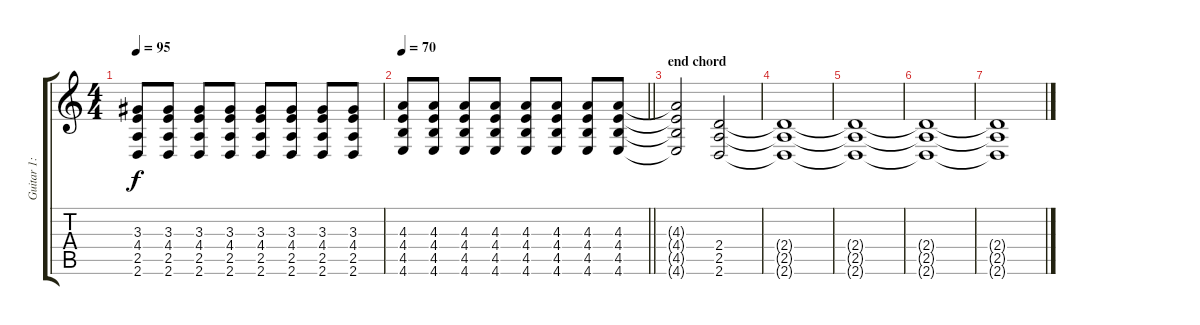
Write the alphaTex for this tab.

\track ("Guitar 1: Johan" "Guitar 1: ") {instrument overdrivenguitar}
\staff {score tabs}
\tuning (D4 A3 F3 C3 G2 C2) {hide}
\ts (4 4)
\tempo 95
\clef g2
\ks c
(3.3 4.4 2.5 2.6).8{dy f} (3.3 4.4 2.5 2.6).8 (3.3 4.4 2.5 2.6).8 (3.3 4.4 2.5 2.6).8 (3.3 4.4 2.5 2.6).8 (3.3 4.4 2.5 2.6).8 (3.3 4.4 2.5 2.6).8 (3.3 4.4 2.5 2.6).8 |
\tempo 70
\barLineRight lightlight
(4.3 4.4 4.5 4.6).8 (4.3 4.4 4.5 4.6).8 (4.3 4.4 4.5 4.6).8 (4.3 4.4 4.5 4.6).8 (4.3 4.4 4.5 4.6).8 (4.3 4.4 4.5 4.6).8 (4.3 4.4 4.5 4.6).8 (4.3 4.4 4.5 4.6).8 |
\section ("" "end chord")
(4.3{t} 4.4{t} 4.5{t} 4.6{t}).2 (2.4 2.5 2.6).2 |
(2.4{t} 2.5{t} 2.6{t}).1 |
(2.4{t} 2.5{t} 2.6{t}).1{volume 0} |
(2.4{t} 2.5{t} 2.6{t}).1 |
(2.4{t} 2.5{t} 2.6{t}).1
